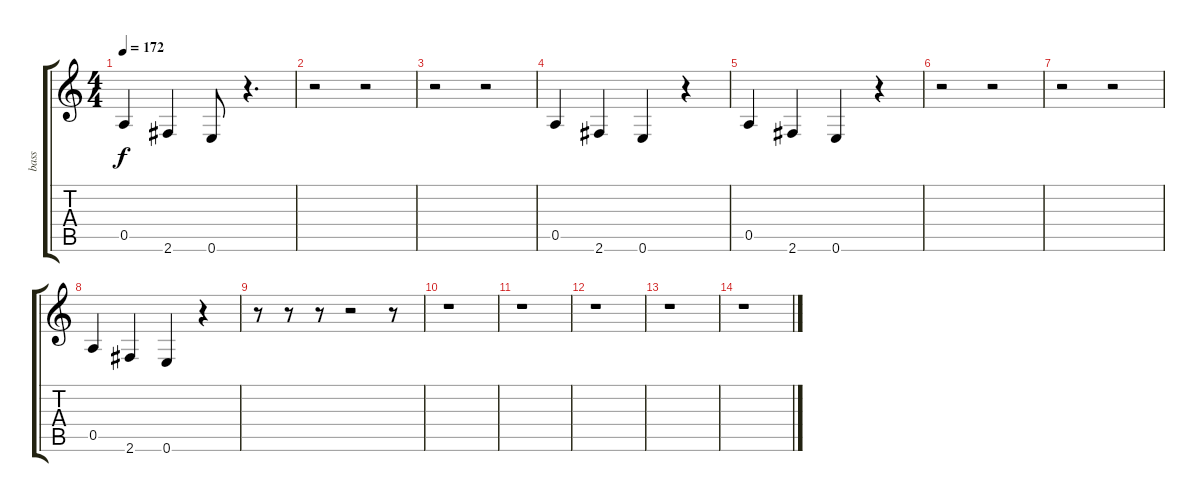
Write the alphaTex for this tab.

\track ("bass" "bass") {instrument electricbassfinger}
\staff {score tabs}
\tuning (E4 B3 G3 D3 A2 E2) {hide}
\ts (4 4)
\tempo 172
\clef g2
\ks c
0.5.4{dy f} 2.6.4 0.6.8 r.4{d} |
r.2 r.2 |
r.2 r.2 |
0.5.4 2.6.4 0.6.4 r.4 |
0.5.4 2.6.4 0.6.4 r.4 |
r.2 r.2 |
r.2 r.2 |
0.5.4 2.6.4 0.6.4 r.4 |
r.8 r.8 r.8 r.2 r.8 |
r.1 |
r.1 |
r.1 |
r.1 |
r.1
